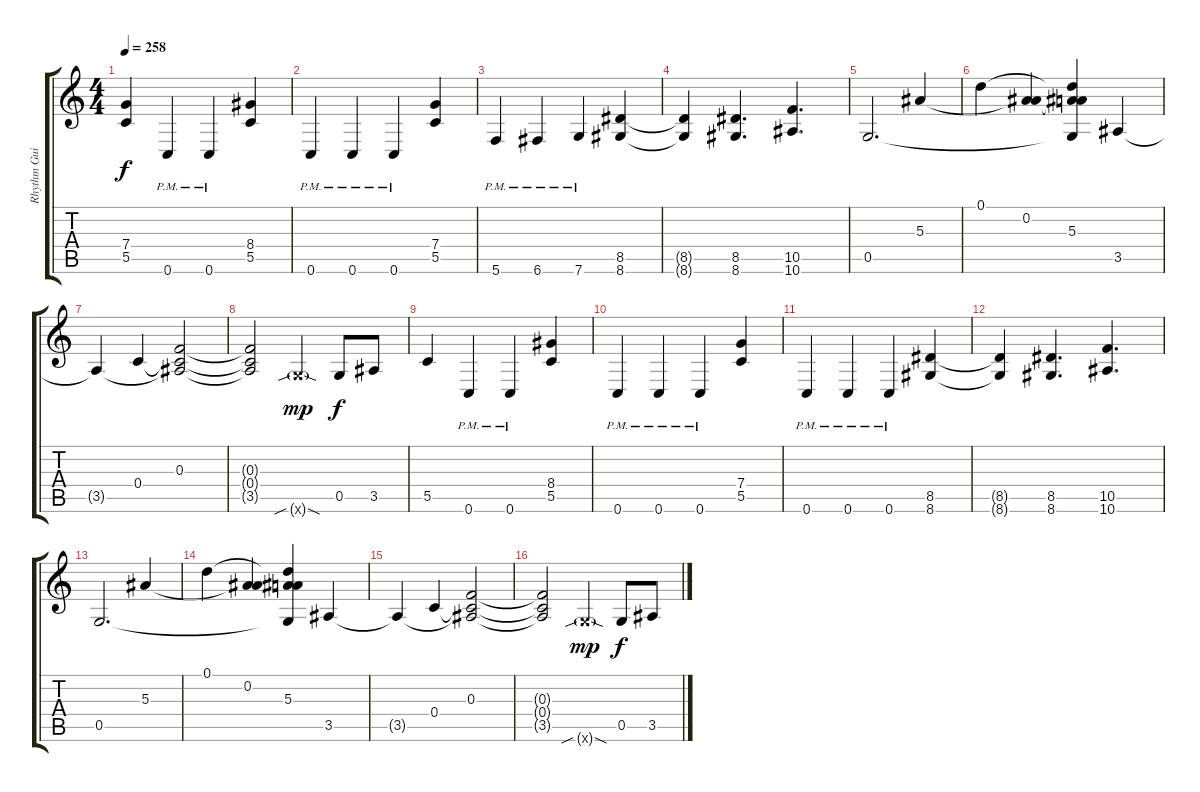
\track ("Rhythm Guitar" "Rhythm Gui") {instrument distortionguitar}
\staff {score tabs}
\tuning (D4 A3 F3 C3 G2 C2) {hide}
\ts (4 4)
\tempo 258
\clef g2
\ks c
(7.4 5.5).4{dy f} 0.6{pm}.4 0.6{pm}.4 (8.4 5.5).4 |
0.6{pm}.4 0.6{pm}.4 0.6{pm}.4 (7.4 5.5).4 |
5.6{pm}.4 6.6{pm}.4 7.6{pm}.4 (8.5 8.6).4 |
(8.5{t} 8.6{t}).4 (8.5 8.6).4{d} (10.5 10.6).4{d} |
0.5.2{d instrument electricguitarclean} 5.3.4 |
0.1.4 (0.2 5.3{t}).4 (0.1{t} 0.2{t} 5.3 0.5{t}).4 3.5.4 |
3.5{t}.4 0.4.4 (0.3 0.4{t} 3.5{t}).2 |
(0.3{t} 0.4{t} 3.5{t}).2 7.6{sib sod g x}.4{dy mp instrument distortionguitar} 0.5.8{dy f} 3.5.8 |
5.5.4 0.6{pm}.4 0.6{pm}.4 (8.4 5.5).4 |
0.6{pm}.4 0.6{pm}.4 0.6{pm}.4 (7.4 5.5).4 |
0.6{pm}.4 0.6{pm}.4 0.6{pm}.4 (8.5 8.6).4 |
(8.5{t} 8.6{t}).4 (8.5 8.6).4{d} (10.5 10.6).4{d} |
0.5.2{d instrument electricguitarclean} 5.3.4 |
0.1.4 (0.2 5.3{t}).4 (0.1{t} 0.2{t} 5.3 0.5{t}).4 3.5.4 |
3.5{t}.4 0.4.4 (0.3 0.4{t} 3.5{t}).2 |
(0.3{t} 0.4{t} 3.5{t}).2 7.6{sib sod g x}.4{dy mp balance 15 instrument distortionguitar} 0.5.8{dy f} 3.5.8
